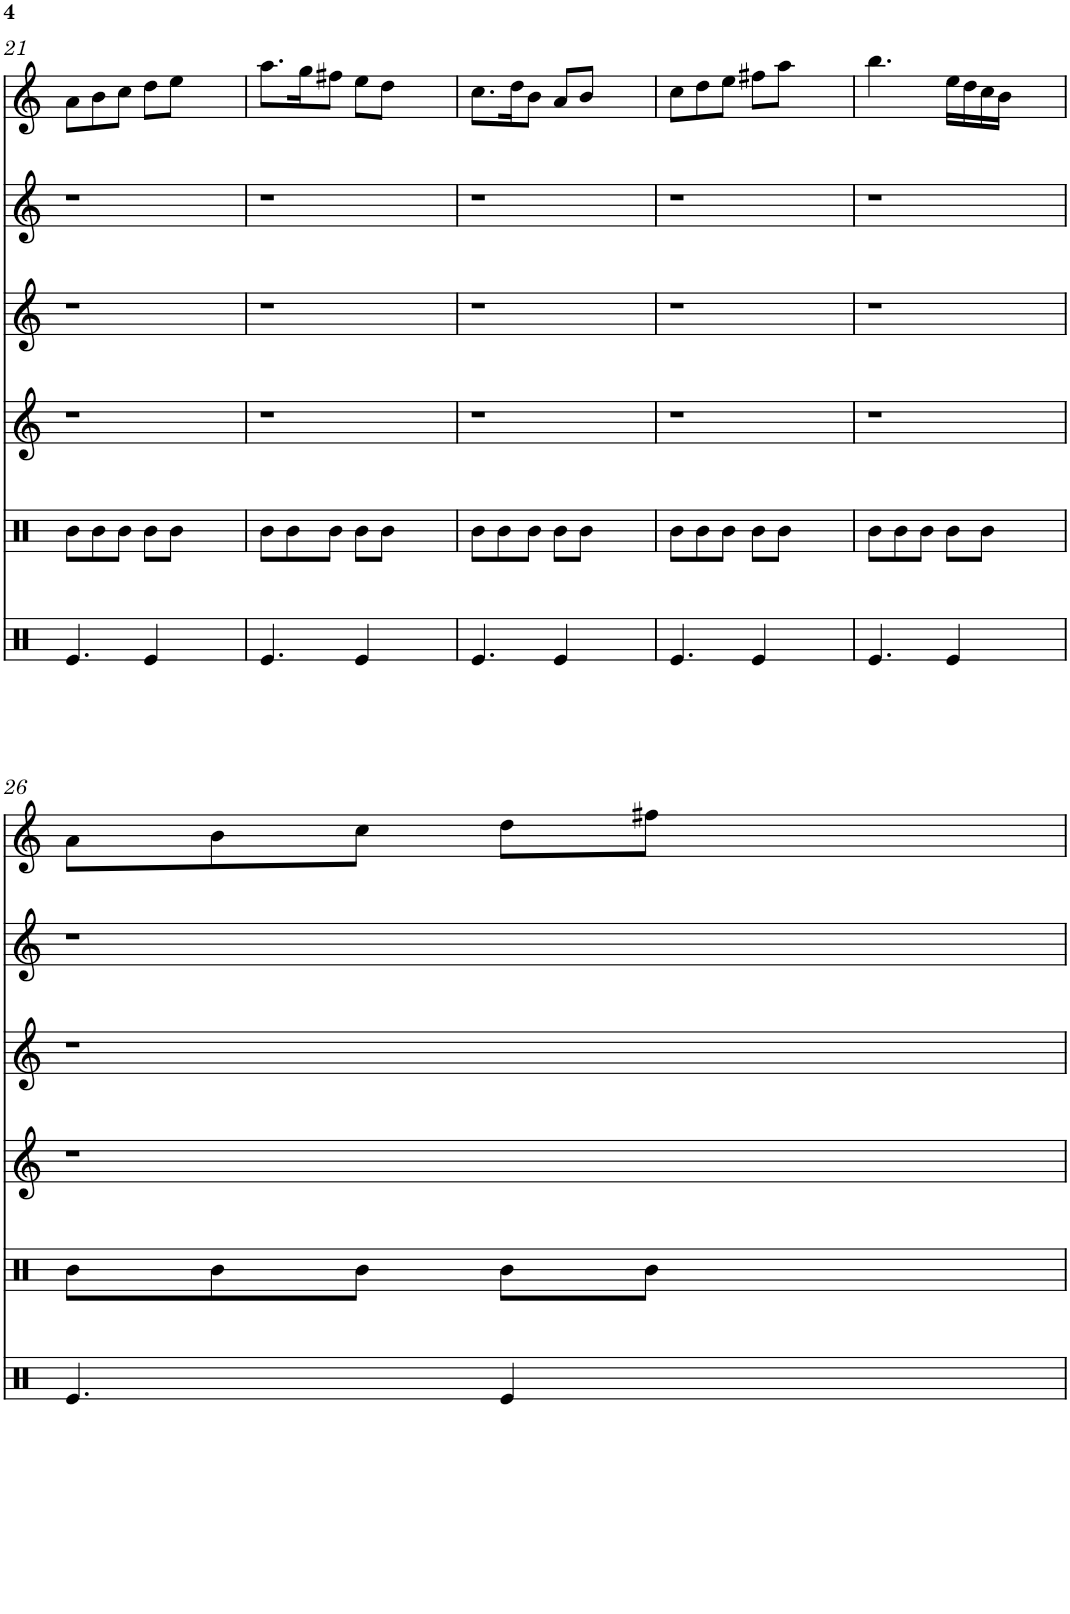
**kern	**kern	**kern	**kern	**kern	**kern
*part6	*part5	*part4	*part3	*part2	*part1
*staff6	*staff5	*staff4	*staff3	*staff2	*staff1
*I"Timbal fondo	*I"Timbal	*I"Gralla4	*I"Gralla 3	*I"Gralla 2	*I"Gralles1
!!LO:PB:g=z
*clefX	*clefX	*clefG2	*clefG2	*clefG2	*clefG2
*k[]	*k[]	*k[]	*k[]	*k[]	*k[]
*M5/8	*M5/8	*M5/8	*M5/8	*M5/8	*M5/8
=21	=21	=21	=21	=21	=21
4.e/	8b\L	8%5r	8%5r	8%5r	8a\L
.	8b\	.	.	.	8b\
.	8b\J	.	.	.	8cc\J
4e/	8b\L	.	.	.	8dd\L
.	8b\J	.	.	.	8ee\J
4.ryy	4.ryy	4.ryy	4.ryy	4.ryy	4.ryy
=22	=22	=22	=22	=22	=22
4.e/	8b\L	8%5r	8%5r	8%5r	8.aa\L
.	8b\	.	.	.	.
.	.	.	.	.	16gg\K
.	8b\J	.	.	.	8ff#X\J
4e/	8b\L	.	.	.	8ee\L
.	8b\J	.	.	.	8dd\J
4.ryy	4.ryy	4.ryy	4.ryy	4.ryy	4.ryy
=23	=23	=23	=23	=23	=23
4.e/	8b\L	8%5r	8%5r	8%5r	8.cc\L
.	8b\	.	.	.	.
.	.	.	.	.	16dd\K
.	8b\J	.	.	.	8b\J
4e/	8b\L	.	.	.	8a/L
.	8b\J	.	.	.	8b/J
4.ryy	4.ryy	4.ryy	4.ryy	4.ryy	4.ryy
=24	=24	=24	=24	=24	=24
4.e/	8b\L	8%5r	8%5r	8%5r	8cc\L
.	8b\	.	.	.	8dd\
.	8b\J	.	.	.	8ee\J
4e/	8b\L	.	.	.	8ff#X\L
.	8b\J	.	.	.	8aa\J
4.ryy	4.ryy	4.ryy	4.ryy	4.ryy	4.ryy
=25	=25	=25	=25	=25	=25
4.e/	8b\L	8%5r	8%5r	8%5r	4.bb\
.	8b\	.	.	.	.
.	8b\J	.	.	.	.
4e/	8b\L	.	.	.	16ee\LL
.	.	.	.	.	16dd\
.	8b\J	.	.	.	16cc\
.	.	.	.	.	16b\JJ
4.ryy	4.ryy	4.ryy	4.ryy	4.ryy	4.ryy
!!LO:LB:g=z
=26	=26	=26	=26	=26	=26
4.e/	8b\L	8%5r	8%5r	8%5r	8a\L
.	8b\	.	.	.	8b\
.	8b\J	.	.	.	8cc\J
4e/	8b\L	.	.	.	8dd\L
.	8b\J	.	.	.	8ff#X\J
4.ryy	4.ryy	4.ryy	4.ryy	4.ryy	4.ryy
=	=	=	=	=	=
*-	*-	*-	*-	*-	*-
